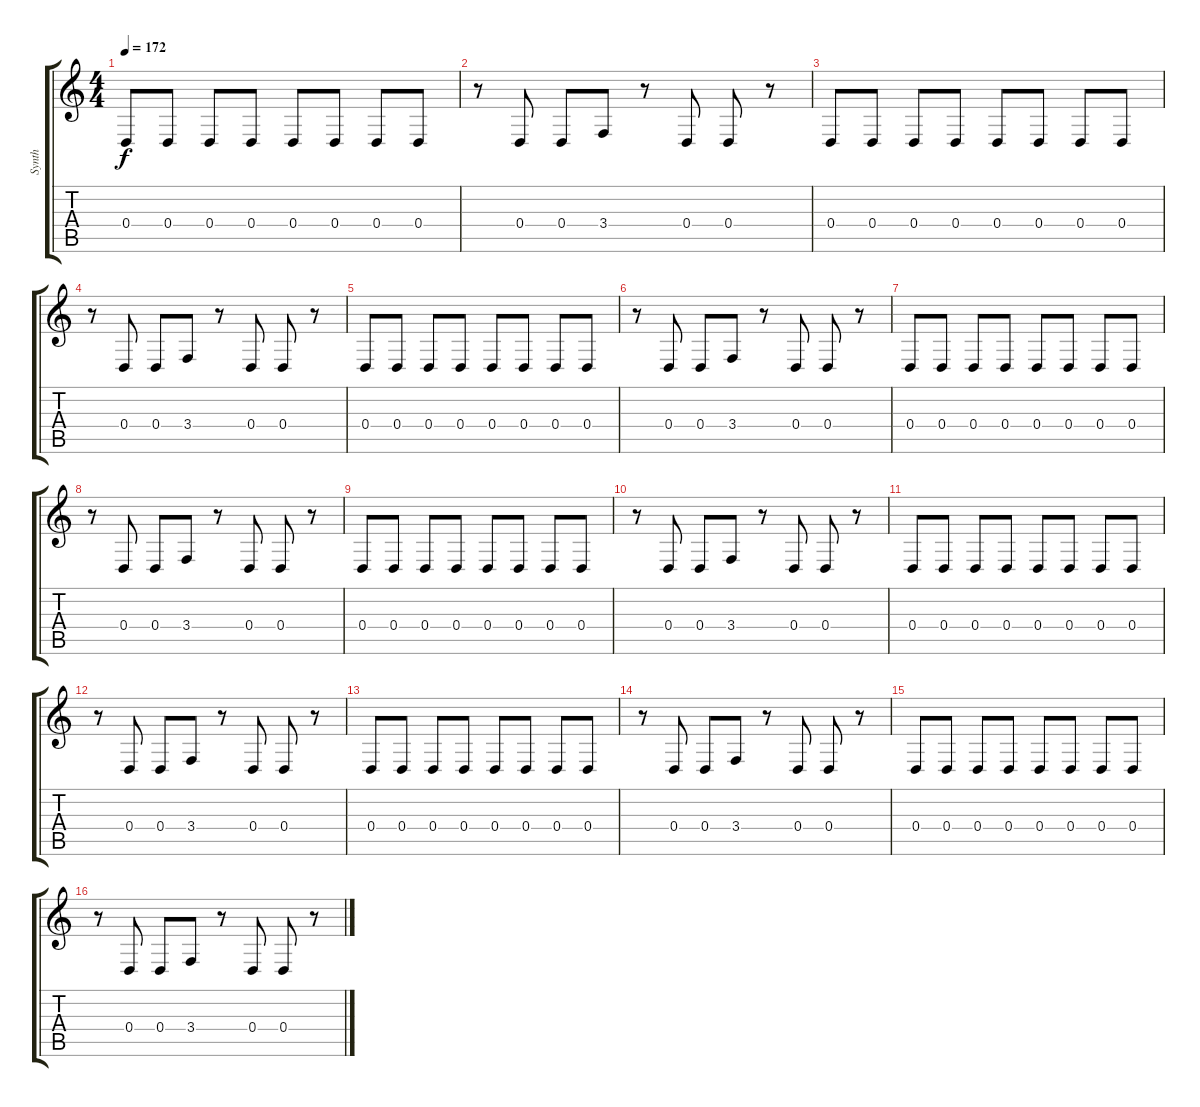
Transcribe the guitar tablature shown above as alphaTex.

\track ("Synth" "Synth") {instrument lead2sawtooth}
\staff {score tabs}
\tuning (E4 B3 G3 D3 A2 D2) {hide}
\ts (4 4)
\tempo 172
\clef g2
\ks c
0.4.8{dy f} 0.4.8 0.4.8 0.4.8 0.4.8 0.4.8 0.4.8 0.4.8 |
r.8 0.4.8 0.4.8 3.4.8 r.8 0.4.8 0.4.8 r.8 |
0.4.8 0.4.8 0.4.8 0.4.8 0.4.8 0.4.8 0.4.8 0.4.8 |
r.8 0.4.8 0.4.8 3.4.8 r.8 0.4.8 0.4.8 r.8 |
0.4.8 0.4.8 0.4.8 0.4.8 0.4.8 0.4.8 0.4.8 0.4.8 |
r.8 0.4.8 0.4.8 3.4.8 r.8 0.4.8 0.4.8 r.8 |
0.4.8 0.4.8 0.4.8 0.4.8 0.4.8 0.4.8 0.4.8 0.4.8 |
r.8 0.4.8 0.4.8 3.4.8 r.8 0.4.8 0.4.8 r.8 |
0.4.8 0.4.8 0.4.8 0.4.8 0.4.8 0.4.8 0.4.8 0.4.8 |
r.8 0.4.8 0.4.8 3.4.8 r.8 0.4.8 0.4.8 r.8 |
0.4.8 0.4.8 0.4.8 0.4.8 0.4.8 0.4.8 0.4.8 0.4.8 |
r.8 0.4.8 0.4.8 3.4.8 r.8 0.4.8 0.4.8 r.8 |
0.4.8 0.4.8 0.4.8 0.4.8 0.4.8 0.4.8 0.4.8 0.4.8 |
r.8 0.4.8 0.4.8 3.4.8 r.8 0.4.8 0.4.8 r.8 |
0.4.8 0.4.8 0.4.8 0.4.8 0.4.8 0.4.8 0.4.8 0.4.8 |
r.8 0.4.8 0.4.8 3.4.8 r.8 0.4.8 0.4.8 r.8
